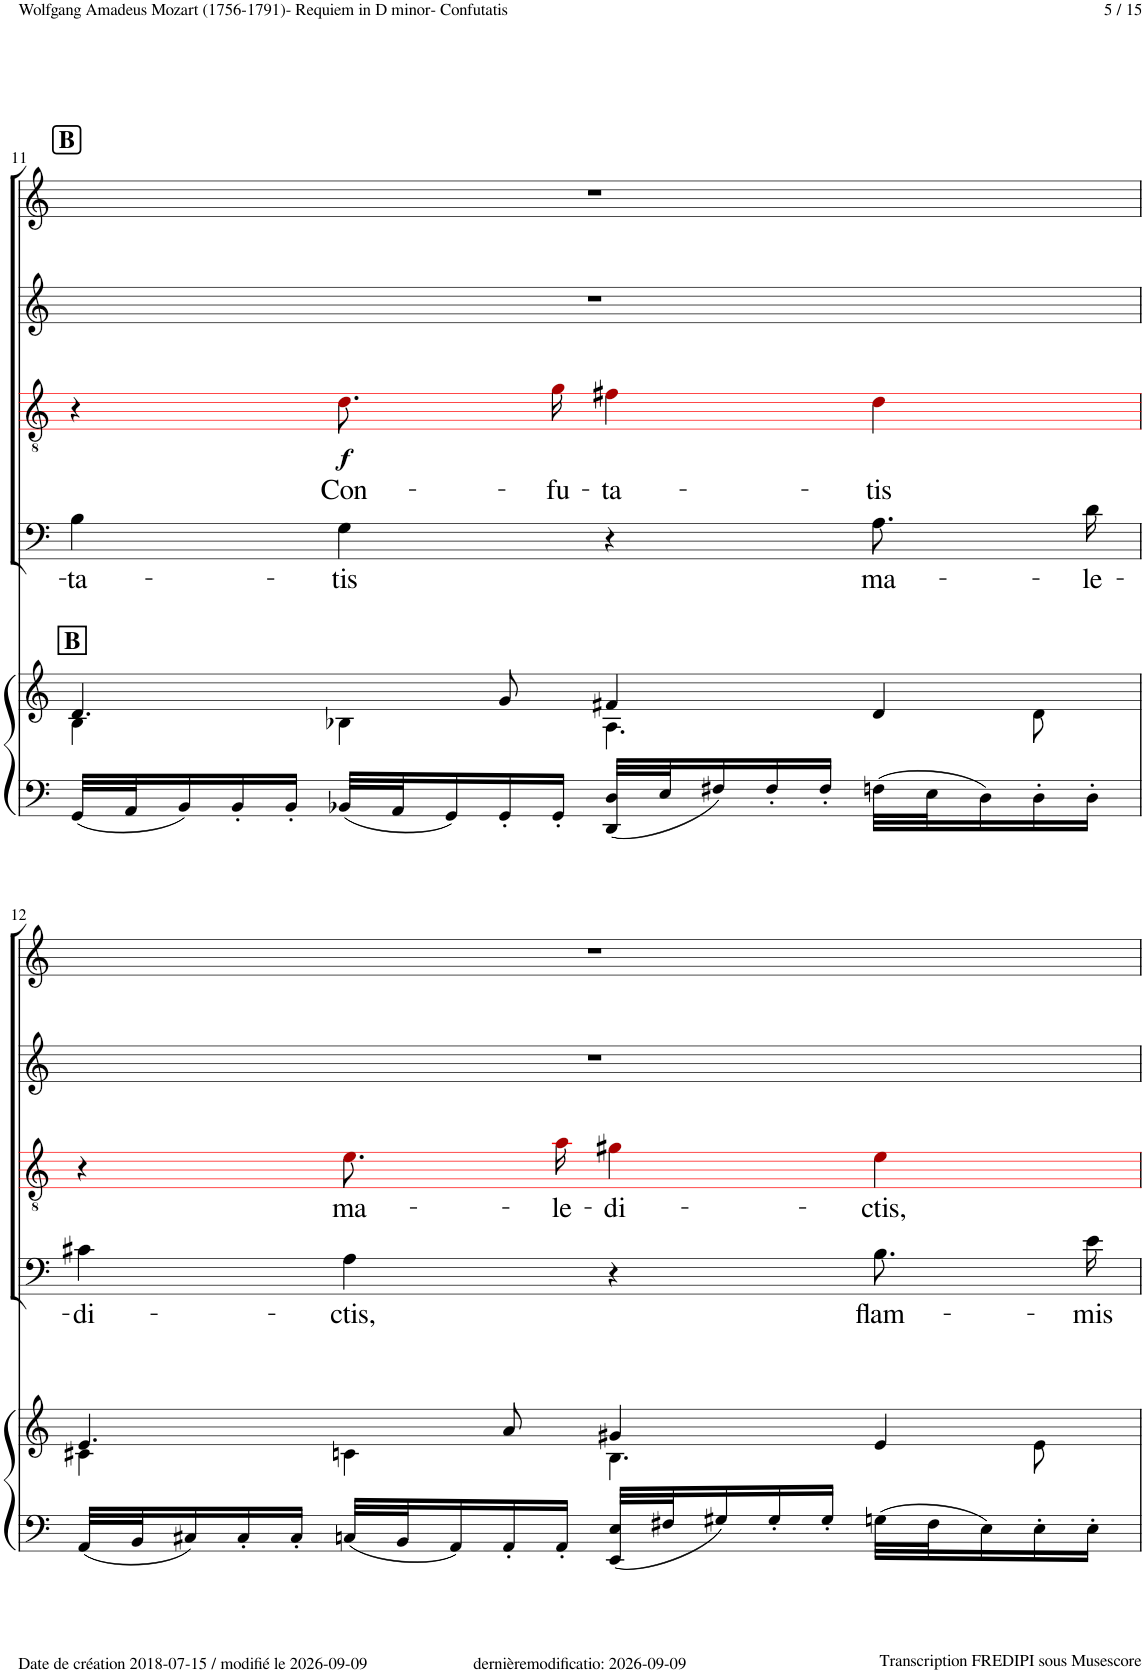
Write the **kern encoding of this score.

**kern	**kern	**kern	**text	**kern	**text	**dynam	**kern	**kern
*part5	*part5	*part4	*part4	*part3	*part3	*part3	*part2	*part1
*staff6	*staff5	*staff4	*staff4	*staff3	*staff3	*staff3	*staff2	*staff1
*I"Piano	*	*I"Bass	*	*I"Tenor	*	*	*I"Alto	*I"Soprano
*I'Pno	*	*	*	*	*	*	*	*
!!LO:PB:g=z
*clefF4	*clefG2	*clefF4	*	*clefGv2	*	*	*clefG2	*clefG2
*	*	*	*	*ITrd8c14	*	*	*	*
*k[]	*k[]	*k[]	*	*k[]	*	*	*k[]	*k[]
*M4/4	*M4/4	*M4/4	*	*M4/4	*	*	*M4/4	*M4/4
*met(c)	*met(c)	*met(c)	*	*met(c)	*	*	*met(c)	*met(c)
!!LO:REH:place=s1:a:B:cj:fs=14:t=B
=11	=11	=11	=11	=11	=11	=11	=11	=11
*	*^	*	*	*	*	*	*	*
!	!LO:TX:a:B:t=B	!	!	!	!	!	!	!	!
!	!	!	!	!LO:LY:b	!	!	!	!	!
32GG/LLL	4.d/	4B\	4B!\	-ta-	4r	.	.	1r	1r
32AA/J	.	.	.	.	.	.	.	.	.
16BB/	.	.	.	.	.	.	.	.	.
16BB'/	.	.	.	.	.	.	.	.	.
16BB'/JJ	.	.	.	.	.	.	.	.	.
!	!	!	!	!LO:LY:b	!	!LO:LY:b	!LO:DY:b	!	!
32BB-X/LLL	.	4B-X\	4G!\	-tis	8.d!i\L	Con-	f	.	.
32AA/J	.	.	.	.	.	.	.	.	.
16GG/	.	.	.	.	.	.	.	.	.
16GG'/	8g/	.	.	.	.	.	.	.	.
!	!	!	!	!	!	!LO:LY:b	!	!	!
16GG'/JJ	.	.	.	.	16g!i\Jk	-fu-	.	.	.
!	!	!	!	!	!	!LO:LY:b	!	!	!
32DD/ 32D/LLL	4f#X/	4.A\	4r	.	4f#X!i\	-ta-	.	.	.
32E/J	.	.	.	.	.	.	.	.	.
16F#X/	.	.	.	.	.	.	.	.	.
16F#'/	.	.	.	.	.	.	.	.	.
16F#'/JJ	.	.	.	.	.	.	.	.	.
!	!	!	!	!LO:LY:b	!	!LO:LY:b	!	!	!
32Fn\LLL	4d/	.	8.A!\L	ma-	4d!i\	-tis	.	.	.
32E\J	.	.	.	.	.	.	.	.	.
16D\	.	.	.	.	.	.	.	.	.
16D'\	.	8d\	.	.	.	.	.	.	.
!	!	!	!	!LO:LY:b	!	!	!	!	!
16D'\JJ	.	.	16d!\Jk	-le-	.	.	.	.	.
!!LO:LB:g=z
=12	=12	=12	=12	=12	=12	=12	=12	=12	=12
!	!	!	!	!LO:LY:b	!	!	!	!	!
32AA/LLL	4.e/	4c#X\	4c#X!\	-di-	4r	.	.	1r	1r
32BB/J	.	.	.	.	.	.	.	.	.
16C#X/	.	.	.	.	.	.	.	.	.
16C#'/	.	.	.	.	.	.	.	.	.
16C#'/JJ	.	.	.	.	.	.	.	.	.
!	!	!	!	!LO:LY:b	!	!LO:LY:b	!	!	!
32Cn/LLL	.	4cn\	4A!\	-ctis,	8.e!i\L	ma-	.	.	.
32BB/J	.	.	.	.	.	.	.	.	.
16AA/	.	.	.	.	.	.	.	.	.
16AA'/	8a/	.	.	.	.	.	.	.	.
!	!	!	!	!	!	!LO:LY:b	!	!	!
16AA'/JJ	.	.	.	.	16a!i\Jk	-le-	.	.	.
!	!	!	!	!	!	!LO:LY:b	!	!	!
32EE/ 32E/LLL	4g#X/	4.B\	4r	.	4g#X!i\	-di-	.	.	.
32F#X/J	.	.	.	.	.	.	.	.	.
16G#X/	.	.	.	.	.	.	.	.	.
16G#'/	.	.	.	.	.	.	.	.	.
16G#'/JJ	.	.	.	.	.	.	.	.	.
!	!	!	!	!LO:LY:b	!	!LO:LY:b	!	!	!
32Gn\LLL	4e/	.	8.B!\L	flam-	4e'~!i\	-ctis,	.	.	.
32F#\J	.	.	.	.	.	.	.	.	.
16E\	.	.	.	.	.	.	.	.	.
16E'\	.	8e\	.	.	.	.	.	.	.
!	!	!	!	!LO:LY:b	!	!	!	!	!
16E'\JJ	.	.	16e!\Jk	-mis	.	.	.	.	.
*	*v	*v	*	*	*	*	*	*	*
=	=	=	=	=	=	=	=	=
*-	*-	*-	*-	*-	*-	*-	*-	*-
